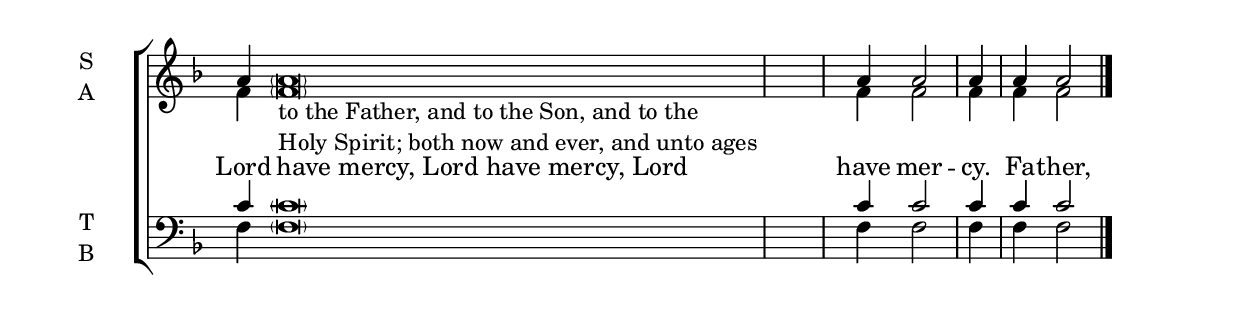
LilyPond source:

\version "2.18.2"

% Provide an easy way to group a bunch of text together on a breve
% http://lilypond.org/doc/v2.18/Documentation/notation/working-with-ancient-music_002d_002dscenarios-and-solutions
recite = \once \override LyricText.self-alignment-X = #-1

\defineBarLine "invisible" #'("" "" "")
global = {
  \time 4/4 % Not used, Time_signature_engraver is removed from layout
  \key f \major
  \set Timing.defaultBarType = "invisible" %% Only put bar lines where I say
}

lyricText = \lyricmode {
  Lord \recite "have mercy, Lord have mercy, Lord" have mer -- cy.
  Fa -- ther, bless.
}

soprano = \relative c'' {
  \global % Leave these here for key to display
  \textLengthOn
  % Note that inserted text here ABOVE the lyrics noted above
  a4 \parenthesize a\breve_\markup {\column{
      \line{to the Father, and to the Son, and to the}
      \line{Holy Spirit; both now and ever, and unto ages}
  }}
  % of Ages Amen
  a4 a2 a4 \bar "|" a a2 \bar "|."
}

alto = \relative c' {
  \global % Leave these here for key to display
  \textLengthOn
  % Note that inserted text here ABOVE the lyrics noted above
  f4 \parenthesize f\breve
  % of Ages Amen
  f4 f2 f4 f f2
}

tenor = \relative c' {
  \global % Leave these here for key to display
  \textLengthOn
  % Note that inserted text here ABOVE the lyrics noted above
  c4 \parenthesize c\breve
  % of Ages Amen
  c4 c2  c4 c c2
}

bass = \relative c {
  \global % Leave these here for key to display
  \textLengthOn
  % Note that inserted text here ABOVE the lyrics noted above
  f4 \parenthesize f\breve
  % of Ages Amen
  f4 f2 f4 f f2
}

\score {
  \new ChoirStaff <<
    \new Staff \with {
      midiInstrument = "choir aahs"
      instrumentName = \markup \center-column { S A }
    } <<
      \new Voice = "soprano" { \voiceOne \soprano }
      \new Voice = "alto" { \voiceTwo \alto }
    >>
    \new Lyrics \with {
      \override VerticalAxisGroup #'staff-affinity = #CENTER
    } \lyricsto "soprano" \lyricText

    \new Staff \with {
      midiInstrument = "choir aahs"
      instrumentName = \markup \center-column { T B }
      } <<
        \clef bass
        \new Voice = "tenor" { \voiceOne \tenor }
        \new Voice = "bass" { \voiceTwo \bass }
    >>
  >>
  \layout {
    \context {
      \Staff
      \remove "Time_signature_engraver"
    }
    \context {
      \Score
      \omit BarNumber
    }
  }
  \midi { \tempo 4 = 300
          \context {
            \Voice
            \remove "Dynamic_performer"
    }
  }
}
